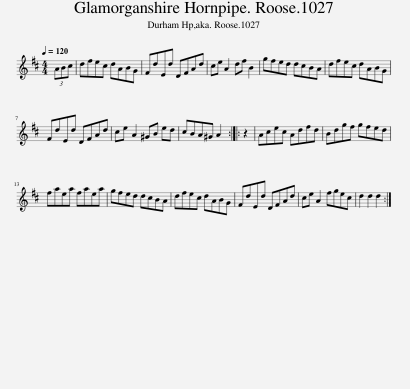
X:1
L:1/8
Q:1/4=120
M:4/4
I:linebreak $
K:D
V:1 treble
V:1
 (3ABc | dfec dABG | FdEd DFAd | ce A2 df B2 | gfed dcBA | %5
 dfec dABG |$ FdEd DFAd | ce A2 ^GB ed | cBA^G A2 :: z2 | %10
 Acec Adfd | Bdgf gfed |$ faea faea | gfed dcBA | dfec dABG | %15
 FdEd DFAd | ce A2 fgec | d2 d2 d2 :| %18
